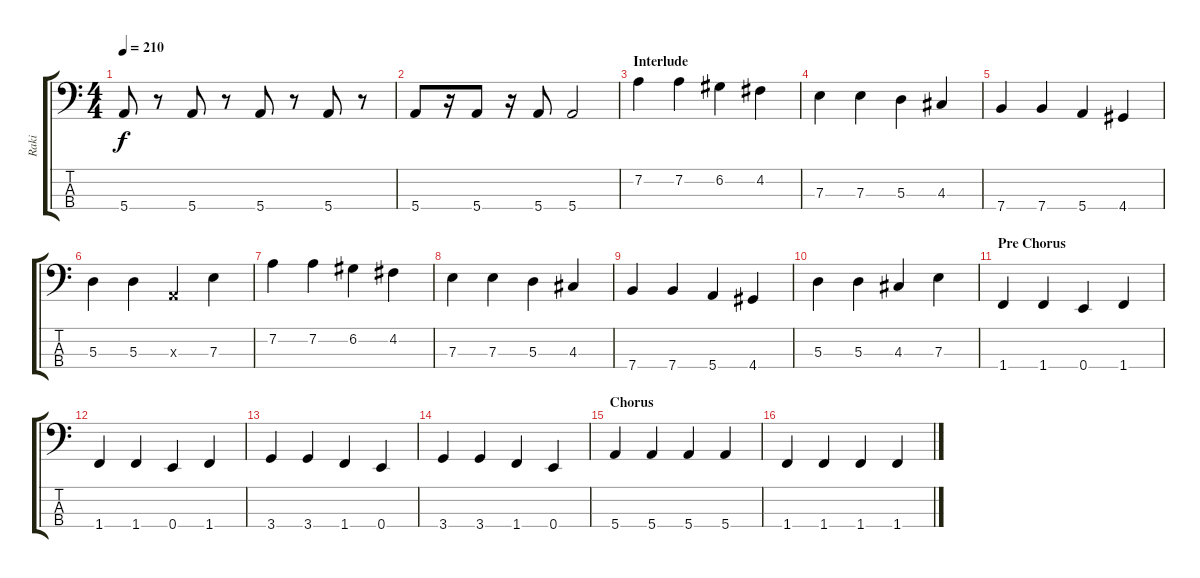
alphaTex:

\track ("Raki" "Raki") {instrument electricbasspick}
\staff {score tabs}
\tuning (G2 D2 A1 E1) {hide}
\ts (4 4)
\tempo 210
\clef f4
\ks c
5.4.8{dy f} r.8 5.4.8 r.8 5.4.8 r.8 5.4.8 r.8 |
5.4.8 r.16 5.4.8 r.16 5.4.8 5.4.2 |
\section ("" "Interlude")
7.2.4 7.2.4 6.2.4 4.2.4 |
7.3.4 7.3.4 5.3.4 4.3.4 |
7.4.4 7.4.4 5.4.4 4.4.4 |
5.3.4 5.3.4 0.3{x}.4 7.3.4 |
7.2.4 7.2.4 6.2.4 4.2.4 |
7.3.4 7.3.4 5.3.4 4.3.4 |
7.4.4 7.4.4 5.4.4 4.4.4 |
5.3.4 5.3.4 4.3.4 7.3.4 |
\section ("" "Pre Chorus")
1.4.4 1.4.4 0.4.4 1.4.4 |
1.4.4 1.4.4 0.4.4 1.4.4 |
3.4.4 3.4.4 1.4.4 0.4.4 |
3.4.4 3.4.4 1.4.4 0.4.4 |
\section ("" "Chorus")
5.4.4 5.4.4 5.4.4 5.4.4 |
1.4.4 1.4.4 1.4.4 1.4.4
